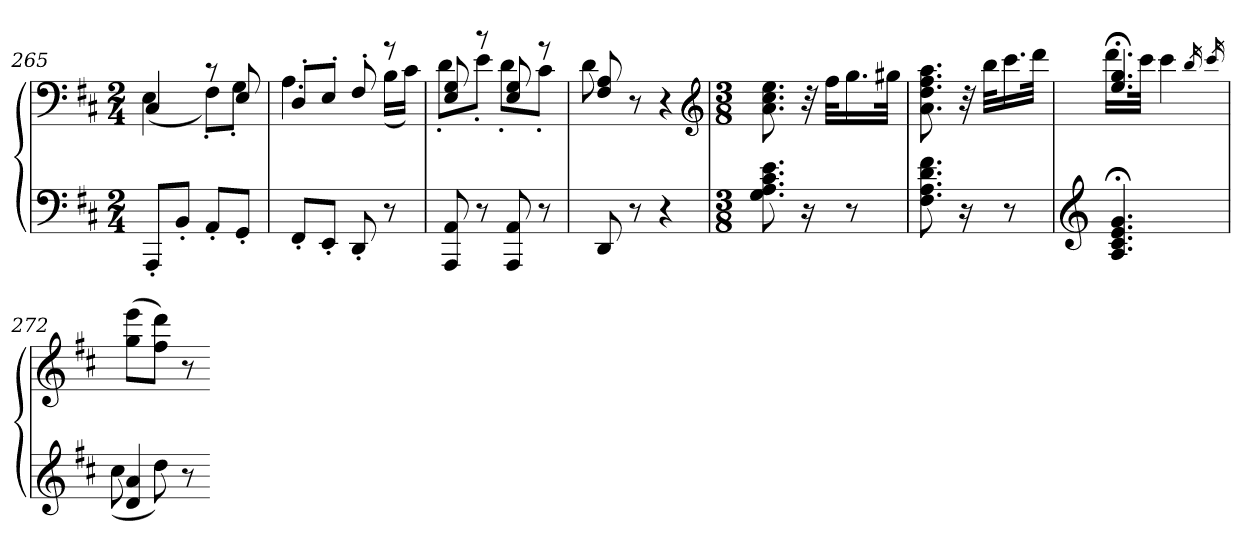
**kern	**kern
*part1	*part1
*staff2	*staff1
*clefF4	*clefF4
*k[f#c#]	*k[f#c#]
*D:	*D:
*M2/4	*M2/4
=265	=265
*	*^
8AAA'L	4C#	(4E
8BB'J	.	.
8AA'L	8r	8F#'L)
8GG'J	8E	8G'J
=266	=266	=266
8FF#'L	8D'L	4.A
8EE'J	8E'J	.
8DD'	8F#'	.
8r	8r	(16BLL
.	.	16c#JJ)
=267	=267	=267
8AAA 8AA	8E 8G	8d'L
8r	8r	8e'J
8AAA 8AA	8E 8G	8d'L
8r	8r	8c#'J
=268	=268	=268
8DD	8F# 8A	8d
8r	8r	4.ryy
4r	4r	.
*	*v	*v
*	*clefG2
=269	=269
*M3/8	*M3/8
8.G 8.A 8.c# 8.e	8.a 8.cc# 8.ee
16r	32r
.	32ff#KLL
8r	16.gg
.	32gg#XJJk
=270	=270
8.F# 8.A 8.d 8.f#	8.a 8.dd 8.ff# 8.aa
16r	32r
.	32bbKLL
8r	16.ccc#
.	32dddJJk
=271	=271
*clefG2	*
*	*^
4.A;< 4.c#;< 4.e;< 4.g;<	4.ee;< 4.gg;<	16.dddLL
.	.	32ccc#JJk
.	.	4ccc#
.	.	16qbb
.	.	16qccc#
*	*v	*v
=272	=272
*^	*
4d 4a	(8cc#	(8gg 8eeeL
.	8dd)	8ff# 8dddJ)
8r	8ryy	8r
*v	*v	*
=-	=-
*-	*-
